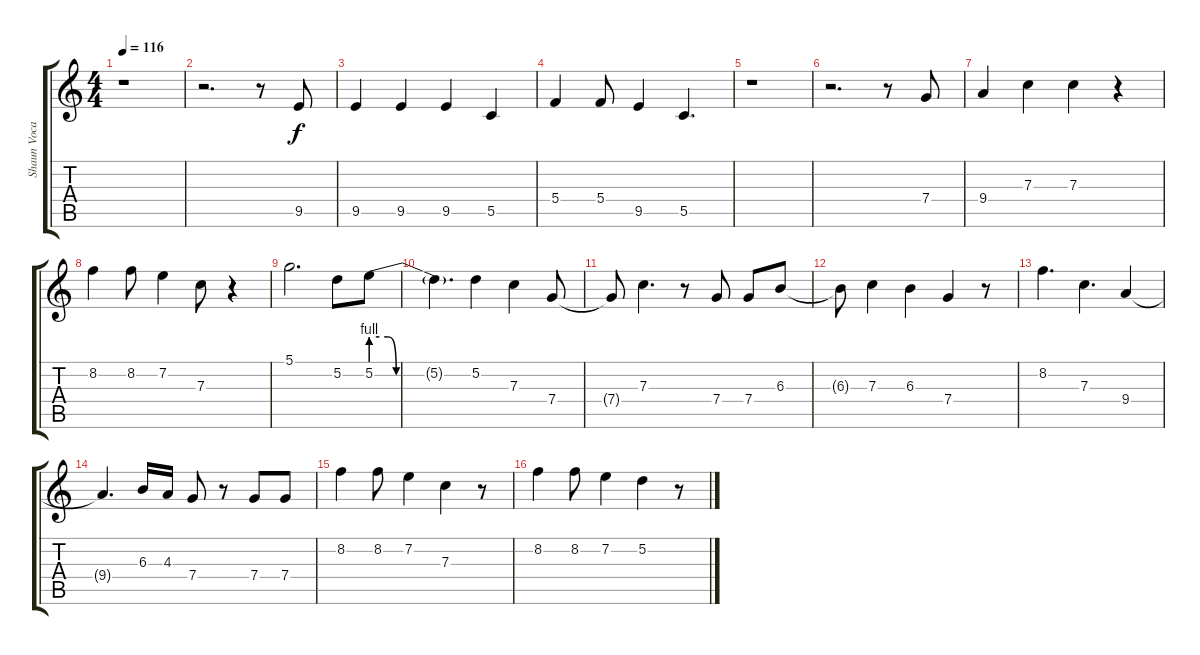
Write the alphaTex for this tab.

\track ("Shaun Vocals" "Shaun Voca") {instrument overdrivenguitar}
\staff {score tabs}
\tuning (D4 A3 F3 C3 G2 C2) {hide}
\ts (4 4)
\tempo 116
\clef g2
\ks c
r.1{dy f} |
r.2{d} r.8 9.5.8 |
9.5.4 9.5.4 9.5.4 5.5.4 |
5.4.4 5.4.8 9.5.4 5.5.4{d} |
r.1 |
r.2{d} r.8 7.4.8 |
9.4.4 7.3.4 7.3.4 r.4 |
8.2.4 8.2.8 7.2.4 7.3.8 r.4 |
5.1.2{d} 5.2.8 5.2{be (custom 0 4 5 4 10 4 15 0 30 0 60 0)}.8 |
5.2{t}.4{d} 5.2.4 7.3.4 7.4.8 |
7.4{t}.8 7.3.4{d} r.8 7.4.8 7.4.8 6.3.8 |
6.3{t}.8 7.3.4 6.3.4 7.4.4 r.8 |
8.2.4{d} 7.3.4{d} 9.4.4 |
9.4{t}.4{d} 6.3.16 4.3.16 7.4.8 r.8 7.4.8 7.4.8 |
8.2.4 8.2.8 7.2.4 7.3.4 r.8 |
8.2.4 8.2.8 7.2.4 5.2.4 r.8
